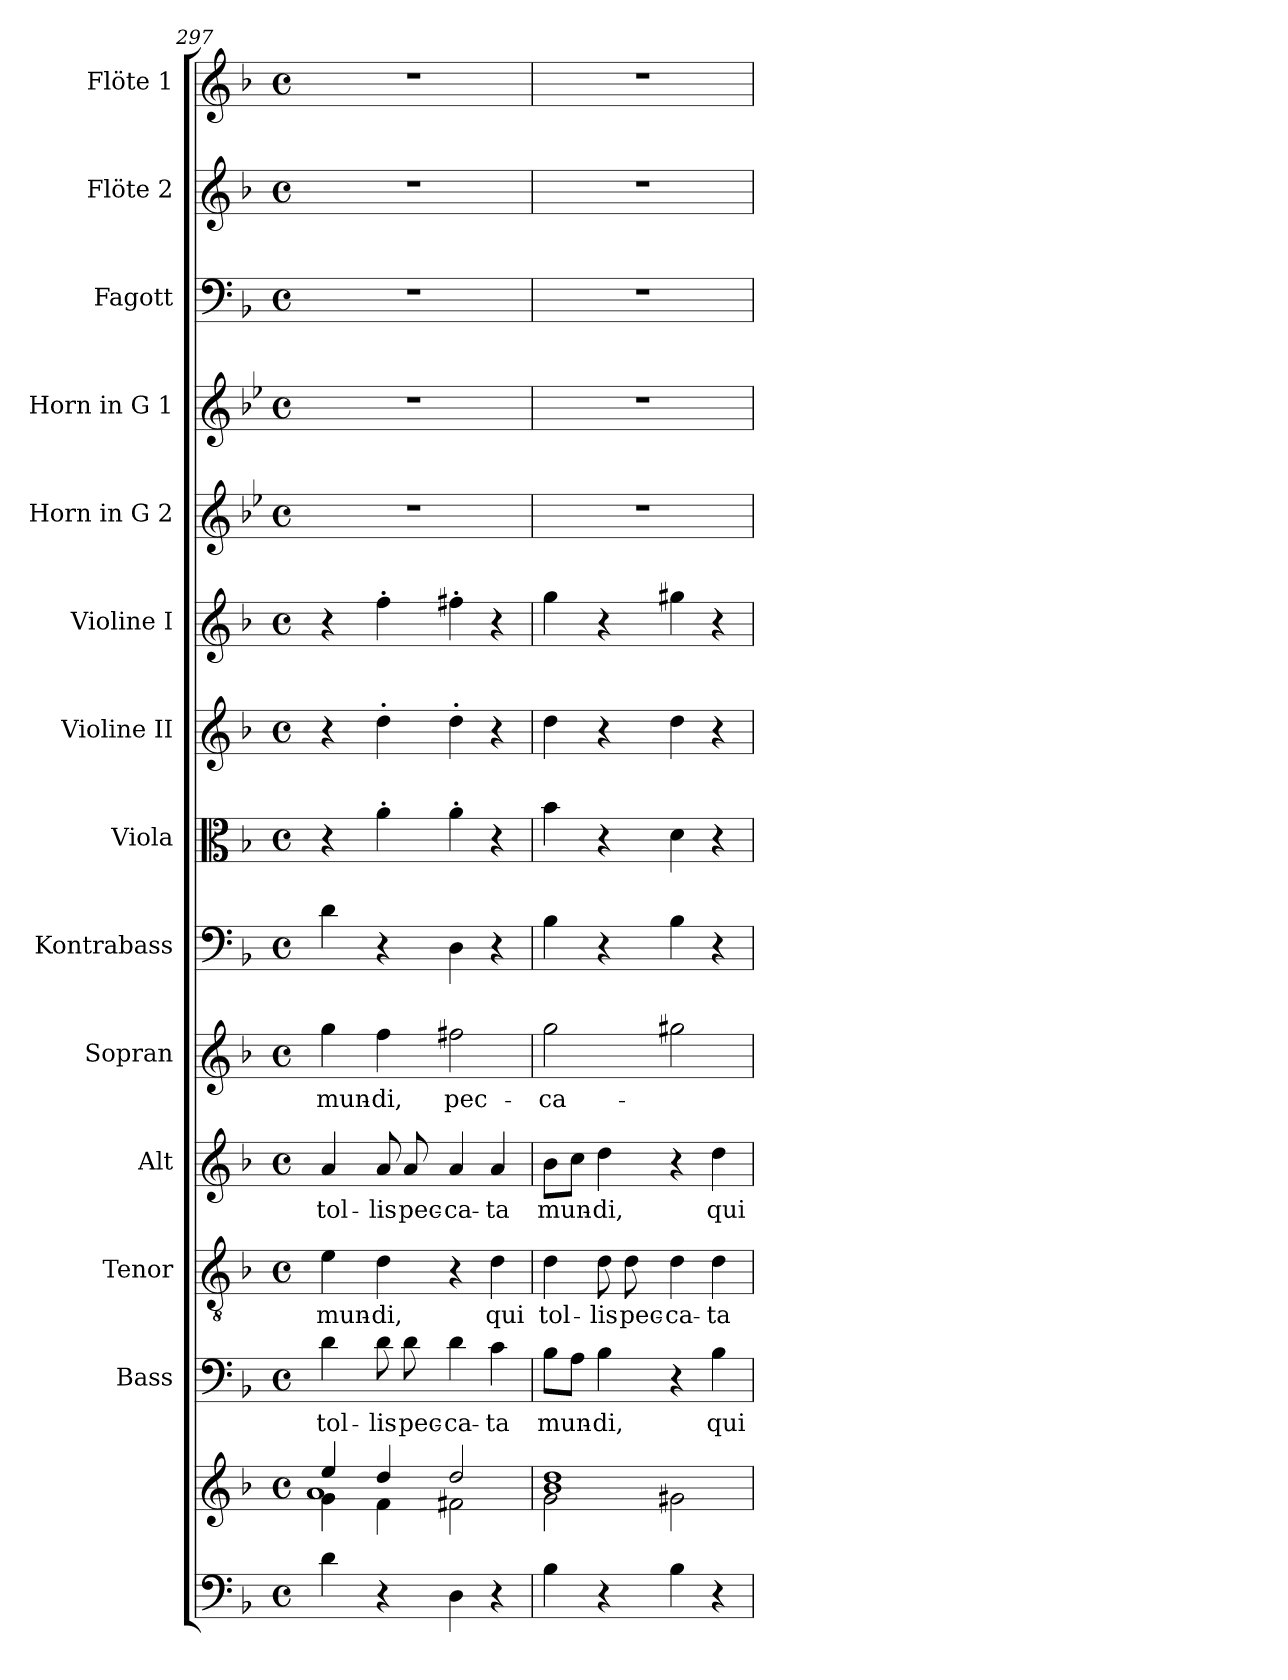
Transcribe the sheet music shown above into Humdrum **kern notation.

**kern	**kern	**kern	**text	**kern	**text	**kern	**text	**kern	**text	**kern	**kern	**kern	**kern	**kern	**kern	**kern	**kern	**kern
*part14	*part14	*part13	*part13	*part12	*part12	*part11	*part11	*part10	*part10	*part9	*part8	*part7	*part6	*part5	*part4	*part3	*part2	*part1
*staff15	*staff14	*staff13	*staff13	*staff12	*staff12	*staff11	*staff11	*staff10	*staff10	*staff9	*staff8	*staff7	*staff6	*staff5	*staff4	*staff3	*staff2	*staff1
*	*	*I"Bass	*	*I"Tenor	*	*I"Alt	*	*I"Sopran	*	*I"Kontrabass	*I"Viola	*I"Violine II	*I"Violine I	*I"Horn in G 2	*I"Horn in G 1	*I"Fagott	*I"Flöte 2	*I"Flöte 1
*	*	*I'B.	*	*I'T.	*	*I'A.	*	*I'S.	*	*I'Kb.	*I'Vla.	*I'Vl. II	*I'Vl. I	*	*	*I'Fg.	*I'Fl. 2	*I'Fl. 1
*clefF4	*clefG2	*clefF4	*	*clefGv2	*	*clefG2	*	*clefG2	*	*clefF4	*clefC3	*clefG2	*clefG2	*clefG2	*clefG2	*clefF4	*clefG2	*clefG2
*	*	*	*	*	*	*	*	*	*	*ITrd7c12	*	*	*	*ITrd3c5	*ITrd3c5	*	*	*
*k[b-]	*k[b-]	*k[b-]	*	*k[b-]	*	*k[b-]	*	*k[b-]	*	*k[b-]	*k[b-]	*k[b-]	*k[b-]	*k[b-]	*k[b-]	*k[b-]	*k[b-]	*k[b-]
*F:	*F:	*F:	*	*F:	*	*F:	*	*F:	*	*F:	*F:	*F:	*F:	*F:	*F:	*F:	*F:	*F:
*M4/4	*M4/4	*M4/4	*	*M4/4	*	*M4/4	*	*M4/4	*	*M4/4	*M4/4	*M4/4	*M4/4	*M4/4	*M4/4	*M4/4	*M4/4	*M4/4
*met(c)	*met(c)	*met(c)	*	*met(c)	*	*met(c)	*	*met(c)	*	*met(c)	*met(c)	*met(c)	*met(c)	*met(c)	*met(c)	*met(c)	*met(c)	*met(c)
=297	=297	=297	=297	=297	=297	=297	=297	=297	=297	=297	=297	=297	=297	=297	=297	=297	=297	=297
*	*^	*	*	*	*	*	*	*	*	*	*	*	*	*	*	*	*	*
*	*	*^	*	*	*	*	*	*	*	*	*	*	*	*	*	*	*	*	*
!	!	!	!	!	!LO:LY:b	!	!LO:LY:b	!	!LO:LY:b	!	!LO:LY:b	!	!	!	!	!	!	!	!	!
4d\	4ee/	4g\	1a	4d\	tol-	4e\	mun-	4a/	tol-	4gg\	mun-	4D\	4r	4r	4r	1r	1r	1r	1r	1r
!	!	!	!	!	!LO:LY:b	!	!LO:LY:b	!	!LO:LY:b	!	!LO:LY:b	!	!	!	!	!	!	!	!	!
4r	4dd/	4f\	.	8d\	-lis	4d\	-di,	8a/	-lis	4ff\	-di,	4r	4a'>\	4dd'>\	4ff'>\	.	.	.	.	.
!	!	!	!	!	!LO:LY:b	!	!	!	!LO:LY:b	!	!	!	!	!	!	!	!	!	!	!
.	.	.	.	8d\	pec-	.	.	8a/	pec-	.	.	.	.	.	.	.	.	.	.	.
!	!	!	!	!	!LO:LY:b	!	!	!	!LO:LY:b	!	!LO:LY:b	!	!	!	!	!	!	!	!	!
4D\	2dd/	2f#X\	.	4d\	-ca-	4r	.	4a/	-ca-	2ff#X\	pec-	4DD\	4a'>\	4dd'>\	4ff#X'>\	.	.	.	.	.
!	!	!	!	!	!LO:LY:b	!	!LO:LY:b	!	!LO:LY:b	!	!	!	!	!	!	!	!	!	!	!
4r	.	.	.	4c\	-ta	4d\	qui	4a/	-ta	.	.	4r	4r	4r	4r	.	.	.	.	.
*	*	*v	*v	*	*	*	*	*	*	*	*	*	*	*	*	*	*	*	*	*
=298	=298	=298	=298	=298	=298	=298	=298	=298	=298	=298	=298	=298	=298	=298	=298	=298	=298	=298	=298
!	!	!	!	!LO:LY:b	!	!LO:LY:b	!	!LO:LY:b	!	!LO:LY:b	!	!	!	!	!	!	!	!	!
4B-\	1b- 1dd	2g\	8B-\L	mun-	4d\	tol-	8b-\L	mun-	2gg\	-ca-	4BB-\	4b-\	4dd\	4gg\	1r	1r	1r	1r	1r
.	.	.	8A\J	.	.	.	8cc\J	.	.	.	.	.	.	.	.	.	.	.	.
!	!	!	!	!LO:LY:b	!	!LO:LY:b	!	!LO:LY:b	!	!	!	!	!	!	!	!	!	!	!
4r	.	.	4B-\	-di,	8d\	-lis	4dd\	-di,	.	.	4r	4r	4r	4r	.	.	.	.	.
!	!	!	!	!	!	!LO:LY:b	!	!	!	!	!	!	!	!	!	!	!	!	!
.	.	.	.	.	8d\	pec-	.	.	.	.	.	.	.	.	.	.	.	.	.
!	!	!	!	!	!	!LO:LY:b	!	!	!	!	!	!	!	!	!	!	!	!	!
4B-\	.	2g#X\	4r	.	4d\	-ca-	4r	.	2gg#X\	.	4BB-\	4d\	4dd\	4gg#X\	.	.	.	.	.
!	!	!	!	!LO:LY:b	!	!LO:LY:b	!	!LO:LY:b	!	!	!	!	!	!	!	!	!	!	!
4r	.	.	4B-\	qui	4d\	-ta	4dd\	qui	.	.	4r	4r	4r	4r	.	.	.	.	.
*	*v	*v	*	*	*	*	*	*	*	*	*	*	*	*	*	*	*	*	*
=	=	=	=	=	=	=	=	=	=	=	=	=	=	=	=	=	=	=
*-	*-	*-	*-	*-	*-	*-	*-	*-	*-	*-	*-	*-	*-	*-	*-	*-	*-	*-
